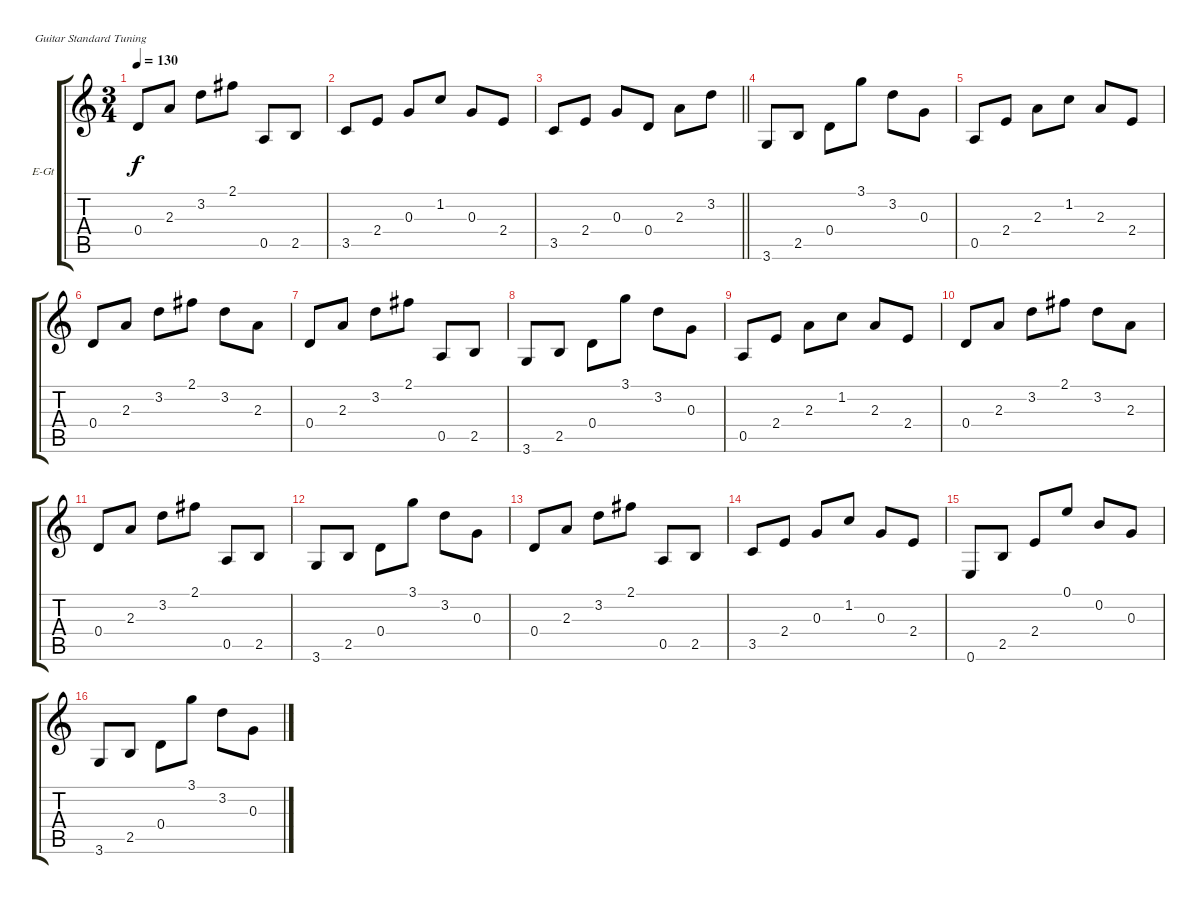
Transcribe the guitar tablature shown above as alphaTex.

\defaultSystemsLayout 4
\bracketExtendMode groupsimilarinstruments
\firstSystemTrackNameOrientation horizontal
\otherSystemsTrackNameOrientation horizontal
\chordDiagramsInScore
\track ("Clean Electric Guitar" "E-Gt") {instrument electricguitarclean}
\staff {score tabs}
\tuning (E4 B3 G3 D3 A2 E2)
\ts (3 4)
\tempo 130
\clef g2
\scale
0.25
\ks c
0.4.8{dy f} 2.3.8 3.2.8 2.1.8 0.5.8 2.5.8 |
\scale
0.25 3.5.8 2.4.8 0.3.8 1.2.8 0.3.8 2.4.8 |
\scale
0.25
\barLineRight lightlight
3.5.8 2.4.8 0.3.8 0.4.8 2.3.8 3.2.8 |
\scale
0.25 3.6.8 2.5.8 0.4.8 3.1.8 3.2.8 0.3.8 |
\scale
0.25 0.5.8 2.4.8 2.3.8 1.2.8 2.3.8 2.4.8 |
\scale
0.25 0.4.8 2.3.8 3.2.8 2.1.8 3.2.8 2.3.8 |
\scale
0.25 0.4.8 2.3.8 3.2.8 2.1.8 0.5.8 2.5.8 |
\scale
0.25 3.6.8 2.5.8 0.4.8 3.1.8 3.2.8 0.3.8 |
\scale
0.25 0.5.8 2.4.8 2.3.8 1.2.8 2.3.8 2.4.8 |
\scale
0.25 0.4.8 2.3.8 3.2.8 2.1.8 3.2.8 2.3.8 |
\scale
0.25 0.4.8 2.3.8 3.2.8 2.1.8 0.5.8 2.5.8 |
\scale
0.25 3.6.8 2.5.8 0.4.8 3.1.8 3.2.8 0.3.8 |
\scale
0.25 0.4.8 2.3.8 3.2.8 2.1.8 0.5.8 2.5.8 |
\scale
0.25 3.5.8 2.4.8 0.3.8 1.2.8 0.3.8 2.4.8 |
\scale
0.25 0.6.8 2.5.8 2.4.8 0.1.8 0.2.8 0.3.8 |
\scale
0.25 3.6.8 2.5.8 0.4.8 3.1.8 3.2.8 0.3.8
